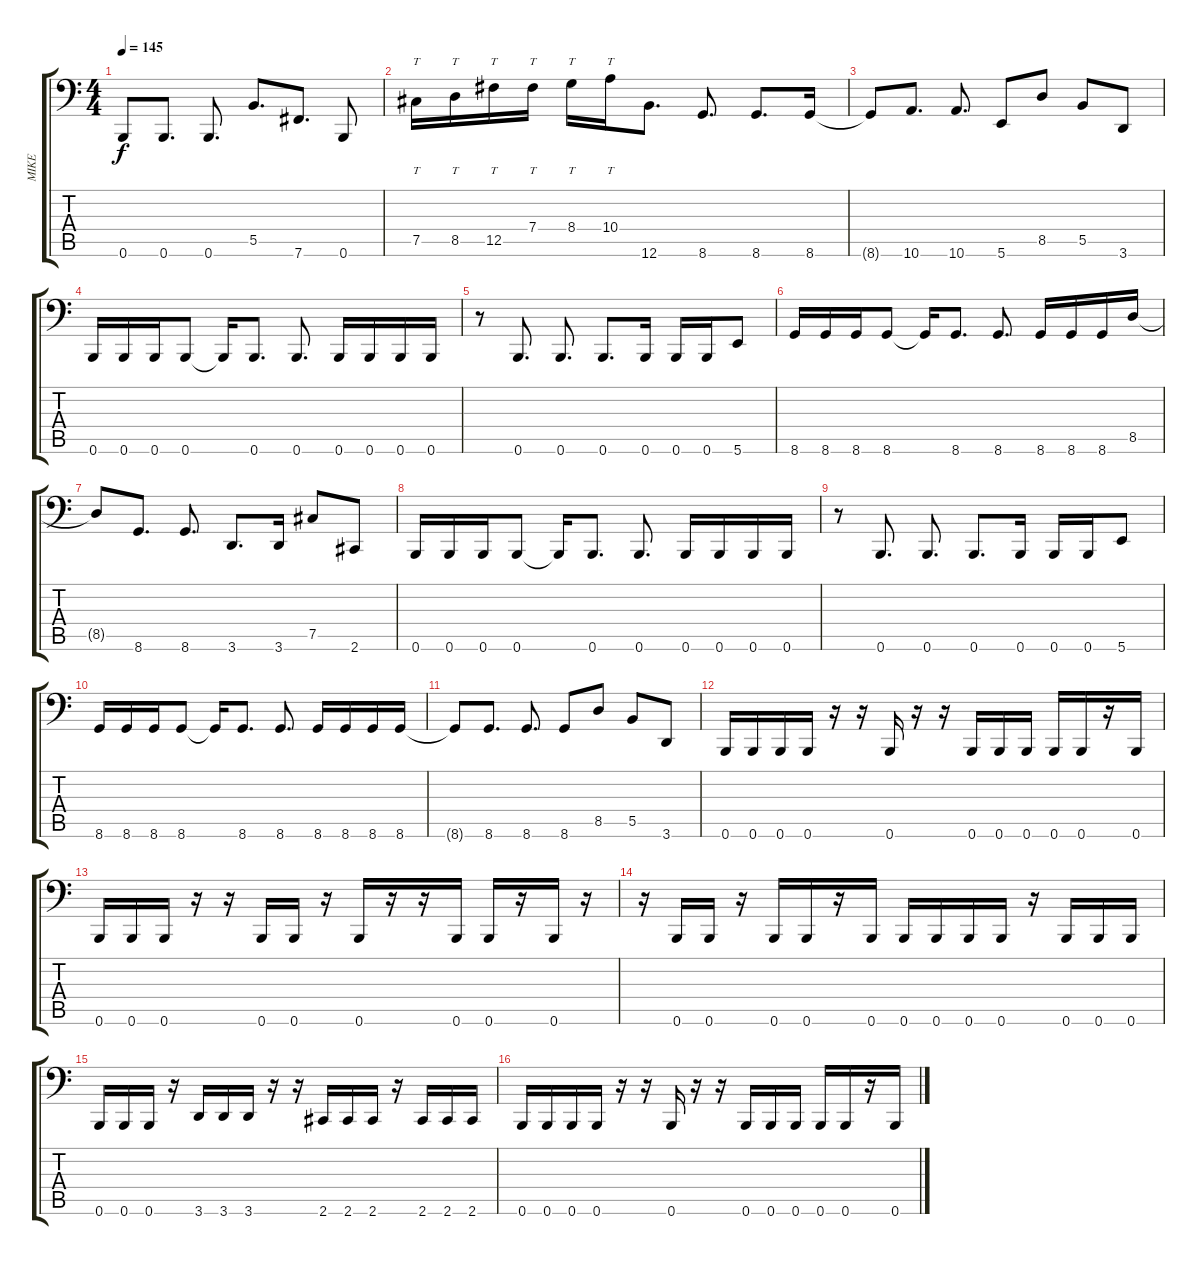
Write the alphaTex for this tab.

\track ("MIKE" "MIKE") {instrument electricbasspick}
\staff {score tabs}
\tuning (Db3 Ab2 E2 B1 Gb1 B0) {hide}
\ts (4 4)
\tempo 145
\clef f4
\ks c
0.6{t}.8{dy f} 0.6.8{d} 0.6.8{d} 5.5.8{d} 7.6.8{d} 0.6.8 |
7.5.16{tt} 8.5.16{tt} 12.5.16{tt} 7.4.16{tt} 8.4.16{tt} 10.4.16{tt} 12.6.8{d} 8.6.8{d} 8.6.8{d} 8.6.16 |
8.6{t}.8 10.6.8{d} 10.6.8{d} 5.6.8 8.5.8 5.5.8 3.6.8 |
0.6.16 0.6.16 0.6.16 0.6.8 0.6{t}.16 0.6.8{d} 0.6.8{d} 0.6.16 0.6.16 0.6.16 0.6.16 |
r.8 0.6.8{d} 0.6.8{d} 0.6.8{d} 0.6.16 0.6.16 0.6.16 5.6.8 |
8.6.16 8.6.16 8.6.16 8.6.8 8.6{t}.16 8.6.8{d} 8.6.8{d} 8.6.16 8.6.16 8.6.16 8.5.16 |
8.5{t}.8 8.6.8{d} 8.6.8{d} 3.6.8{d} 3.6.16 7.5.8 2.6.8 |
0.6.16 0.6.16 0.6.16 0.6.8 0.6{t}.16 0.6.8{d} 0.6.8{d} 0.6.16 0.6.16 0.6.16 0.6.16 |
r.8 0.6.8{d} 0.6.8{d} 0.6.8{d} 0.6.16 0.6.16 0.6.16 5.6.8 |
8.6.16 8.6.16 8.6.16 8.6.8 8.6{t}.16 8.6.8{d} 8.6.8{d} 8.6.16 8.6.16 8.6.16 8.6.16 |
8.6{t}.8 8.6.8{d} 8.6.8{d} 8.6.8 8.5.8 5.5.8 3.6.8 |
0.6.16 0.6.16 0.6.16 0.6.16 r.16 r.16 0.6.16 r.16 r.16 0.6.16 0.6.16 0.6.16 0.6.16 0.6.16 r.16 0.6.16 |
0.6.16 0.6.16 0.6.16 r.16 r.16 0.6.16 0.6.16 r.16 0.6.16 r.16 r.16 0.6.16 0.6.16 r.16 0.6.16 r.16 |
r.16 0.6.16 0.6.16 r.16 0.6.16 0.6.16 r.16 0.6.16 0.6.16 0.6.16 0.6.16 0.6.16 r.16 0.6.16 0.6.16 0.6.16 |
0.6.16 0.6.16 0.6.16 r.16 3.6.16 3.6.16 3.6.16 r.16 r.16 2.6.16 2.6.16 2.6.16 r.16 2.6.16 2.6.16 2.6.16 |
0.6.16 0.6.16 0.6.16 0.6.16 r.16 r.16 0.6.16 r.16 r.16 0.6.16 0.6.16 0.6.16 0.6.16 0.6.16 r.16 0.6.16
